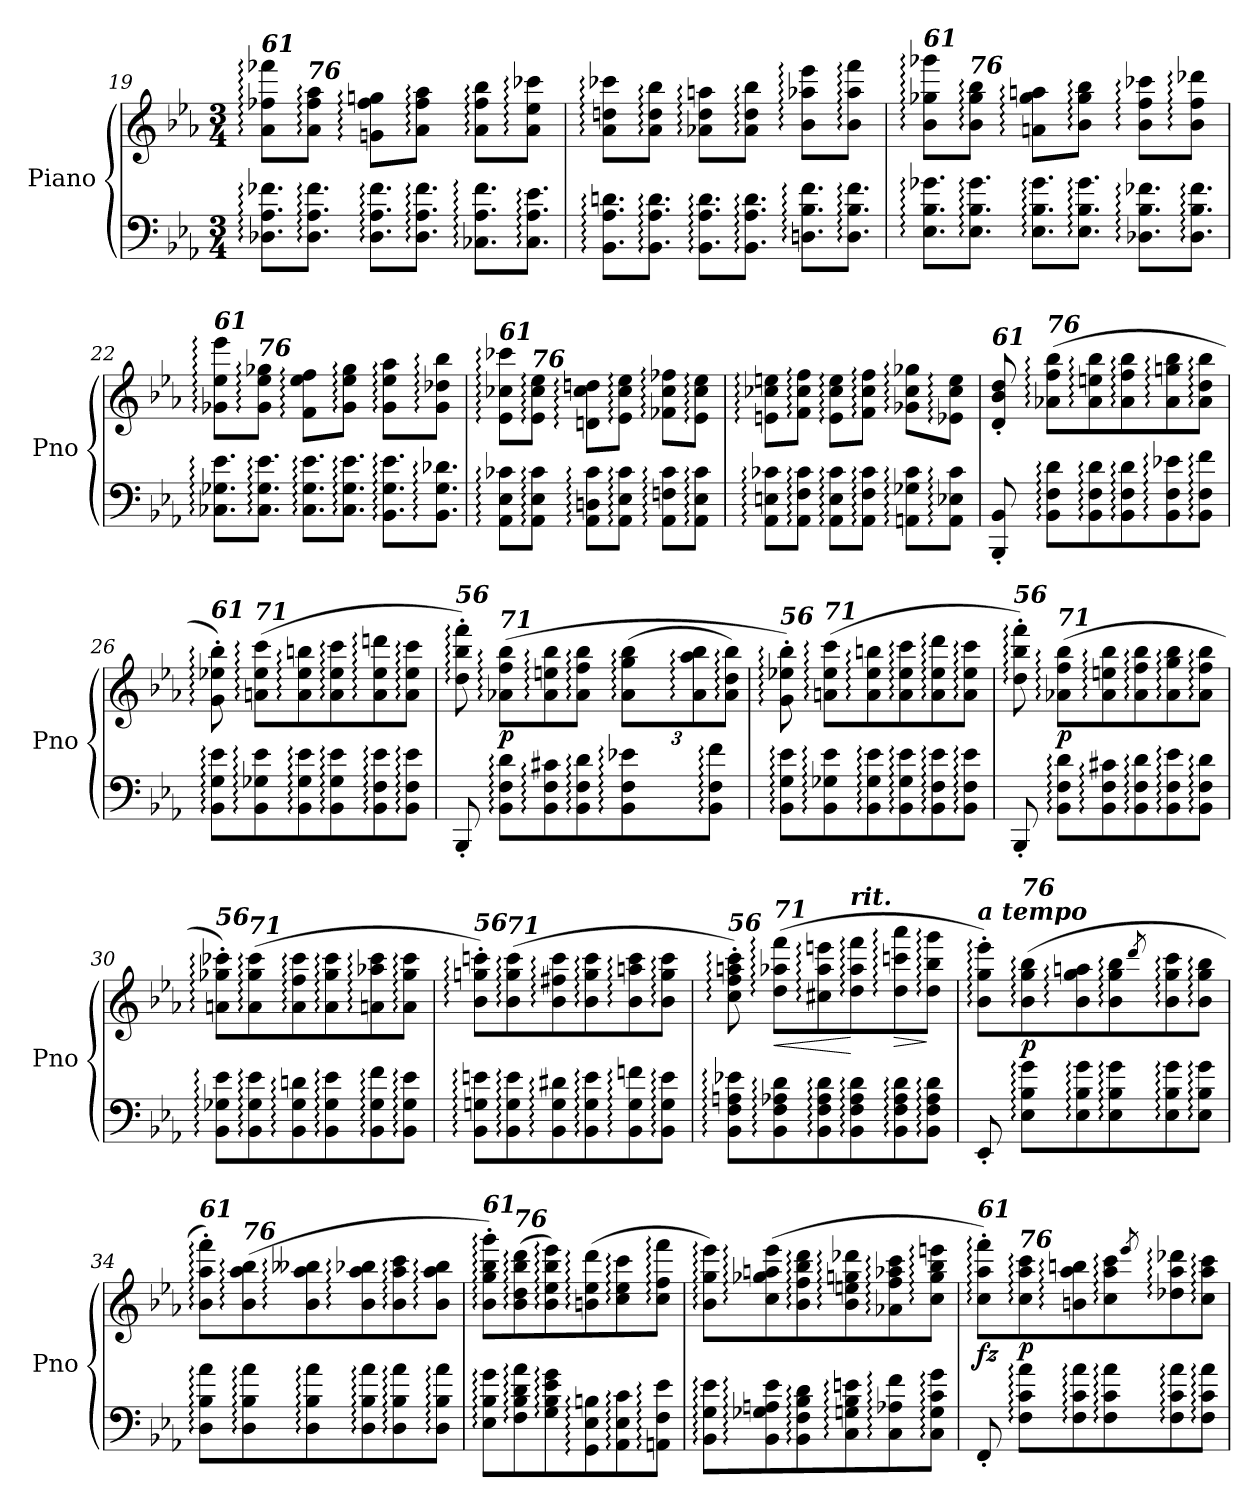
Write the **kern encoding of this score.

**kern	**kern	**dynam
*part1	*part1	*part1
*staff2	*staff1	*staff1/2
*I"Piano	*	*
*I'Pno	*	*
!!LO:LB:g=z
*clefF4	*clefG2	*
*k[b-e-a-]	*k[b-e-a-]	*
*M3/4	*M3/4	*
*Xtuplet	*	*
=19	=19	=19
!	!LO:TX:a:Bi:t=61	!
12.D-X\: 12.A-\: 12.f-X\:L	8a-\: 8ff-X\: 8fff-X\:L	.
!	!LO:TX:a:Bi:t=76	!
12.D-\: 12.A-\: 12.f-\:J	8a-\: 8ff-\: 8aa-\:J	.
12.D-\: 12.A-\: 12.f-\:L	8gn\: 8ff-\: 8ggn\:L	.
12.D-\: 12.A-\: 12.f-\:J	8a-\: 8ff-\: 8aa-\:J	.
12.C-X\: 12.A-\: 12.f-\:L	8a-\: 8ff-\: 8bb-\:L	.
12.C-\: 12.A-\: 12.e-\:J	8a-\: 8ee-\: 8ccc-X\:J	.
=20	=20	=20
12.BB-\: 12.A-\: 12.dn\:L	8a-\: 8ddn\: 8ccc-X\:L	.
12.BB-\: 12.A-\: 12.d\:J	8a-\: 8dd\: 8bb-\:J	.
12.BB-\: 12.A-\: 12.d\:L	8a-X\: 8dd\: 8aan\:L	.
12.BB-\: 12.A-\: 12.d\:J	8a-\: 8dd\: 8bb-\:J	.
12.Dn\: 12.B-\: 12.f\:L	8b-\: 8aa-X\: 8eee-\:L	.
12.D\: 12.B-\: 12.f\:J	8b-\: 8aa-\: 8fff\:J	.
=21	=21	=21
!	!LO:TX:a:Bi:t=61	!
!	!	!LO:DY:b=2
12.E-\: 12.B-\: 12.g-X\:L	8b-\: 8gg-X\: 8ggg-X\:L	other-dynamics
!	!LO:TX:a:Bi:t=76	!
12.E-\: 12.B-\: 12.g-\:J	8b-\: 8gg-\: 8bb-\:J	.
12.E-\: 12.B-\: 12.g-\:L	8an\: 8gg-\: 8aan\:L	.
12.E-\: 12.B-\: 12.g-\:J	8b-\: 8gg-\: 8bb-\:J	.
12.D-X\: 12.B-\: 12.f-X\:L	8b-\: 8ff\: 8ccc-X\:L	.
12.D-\: 12.B-\: 12.f-\:J	8b-\: 8ff\: 8ddd-X\:J	.
!!LO:LB:g=z
=22	=22	=22
!	!LO:TX:a:Bi:t=61	!
!	!	!LO:DY:b=2
12.C-X\: 12.G-X\: 12.e-\:L	8g-X\: 8ee-\: 8eee-\:L	other-dynamics
!	!LO:TX:a:Bi:t=76	!
12.C-\: 12.G-\: 12.e-\:J	8g-\: 8ee-\: 8gg-X\:J	.
12.C-\: 12.G-\: 12.e-\:L	8f\: 8ee-\: 8ff\:L	.
12.C-\: 12.G-\: 12.e-\:J	8g-\: 8ee-\: 8gg-\:J	.
12.BB-\: 12.G-\: 12.e-\:L	8g-\: 8ee-\: 8aa-\:L	.
12.BB-\: 12.G-\: 12.d-X\:J	8g-\: 8dd-X\: 8bb-\:J	.
=23	=23	=23
!	!LO:TX:a:Bi:t=61	!
8AA-\: 8E-\: 8c-X\:L	8e-\: 8cc-X\: 8ccc-X\:L	.
!	!LO:TX:a:Bi:t=76	!
8AA-\: 8E-\: 8c-\:J	8e-\: 8cc-\: 8ee-\:J	.
8AA-\: 8Dn\: 8c-\:L	8dn\: 8cc-\: 8ddn\:L	.
8AA-\: 8E-\: 8c-\:J	8e-\: 8cc-\: 8ee-\:J	.
8AA-\: 8Fn\: 8c-\:L	8f-X\: 8cc-\: 8ff-X\:L	.
8AA-\: 8E-\: 8c-\:J	8e-\: 8cc-\: 8ee-\:J	.
=24	=24	=24
8AA-\: 8En\: 8c-X\:L	8en\: 8cc-X\: 8een\:L	.
8AA-\: 8F\: 8c-\:J	8f\: 8cc-\: 8ff\:J	.
8AA-\: 8E\: 8c-\:L	8e\: 8cc-\: 8ee\:L	.
8AA-\: 8F\: 8c-\:J	8f\: 8cc-\: 8ff\:J	.
8AAn\: 8G-X\: 8c-\:L	8g-X\: 8cc-\: 8gg-X\:L	.
8AA\: 8E-X\: 8c-\:J	8e-X\: 8cc-\: 8ee\:J	.
!!LO:LB:g=z
=25	=25	=25
!	!LO:TX:a:Bi:t=61	!
8BBB-/' 8BB-/'	8d/' 8b-/' 8dd/'	.
!	!LO:TX:a:Bi:t=76	!
!	!	!LO:DY:b
8BB-\: 8F\: 8d\:L	(>8a-X\: 8ff\: 8bb-\:L	other-dynamics
8BB-\: 8F\: 8d\:	8a-\: 8een\: 8bb-\:	.
8BB-\: 8F\: 8d\:	8a-\: 8ff\: 8bb-\:	.
8BB-\: 8F\: 8e-X\:	8a-\: 8ggn\: 8bb-\:	.
8BB-\: 8F\: 8f\:J	8a-\: 8dd\: 8bb-\:J	.
=26	=26	=26
!	!LO:TX:a:Bi:t=61	!
!	!	!LO:DY:b
8BB-\: 8G\: 8e-\:L	8g\:' 8ee-X\:' 8bb-\:')	other-dynamics
!	!LO:TX:a:Bi:t=71	!
8BB-\: 8G-X\: 8e-\:	(>8an\: 8ee-\: 8ccc\:L	.
8BB-\: 8G-\: 8e-\:	8a\: 8ee-\: 8bbn\:	.
8BB-\: 8G-\: 8e-\:	8a\: 8ee-\: 8ccc\:	.
8BB-\: 8F\: 8e-\:	8a\: 8ee-\: 8dddn\:	.
8BB-\: 8F\: 8e-\:J	8a\: 8ee-\: 8ccc\:J	.
=27	=27	=27
!	!LO:TX:a:Bi:t=56	!
8BBB-'/	8dd\:' 8bb-\:' 8fff\:')	.
!	!LO:TX:a:Bi:t=71	!
!	!	!LO:DY:b
8BB-\: 8F\: 8d\:L	(>8a-X\: 8ff\: 8bb-\:L	p
8BB-\: 8F\: 8c#X\:	8a-\: 8een\: 8bb-\:	.
8BB-\: 8F\: 8d\:	8a-\: 8ff\: 8bb-\:J	.
*	*Xbrackettup	*
8BB-\: 8F\: 8e-X\:	(>12a-\: 12gg\: 12bb-\:L	.
.	12a-\: 12aa-\: 12bb-\:	.
8BB-\: 8F\: 8f\:J	.	.
.	12a-\: 12dd\: 12bb-\:J)	.
!!LO:PB:g=z
=28	=28	=28
!	!LO:TX:a:Bi:t=56	!
8BB-\: 8G\: 8e-\:L	8g\:' 8ee-X\:' 8bb-\:')	.
!	!LO:TX:a:Bi:t=71	!
!	!	!LO:DY:b
8BB-\: 8G-X\: 8e-\:	(>8an\: 8ee-\: 8ccc\:L	other-dynamics
8BB-\: 8G-\: 8e-\:	8a\: 8ee-\: 8bbn\:	.
8BB-\: 8G-\: 8e-\:	8a\: 8ee-\: 8ccc\:	.
8BB-\: 8F\: 8e-\:	8a\: 8ee-\: 8ddd\:	.
8BB-\: 8F\: 8e-\:J	8a\: 8ee-\: 8ccc\:J	.
!!LO:LB:g=z
=29	=29	=29
!	!LO:TX:a:Bi:t=56	!
8BBB-'/	8dd\:' 8bb-\:' 8fff\:')	.
!	!LO:TX:a:Bi:t=71	!
!	!	!LO:DY:b
8BB-\: 8F\: 8d\:L	(>8a-X\: 8ff\: 8bb-\:L	p
8BB-\: 8F\: 8c#X\:	8a-\: 8een\: 8bb-\:	.
8BB-\: 8F\: 8d\:	8a-\: 8ff\: 8bb-\:	.
8BB-\: 8F\: 8e-\:	8a-\: 8gg\: 8bb-\:	.
!	!	!LO:DY:b
8BB-\: 8F\: 8d\:J	8a-\: 8ff\: 8bb-\:J	other-dynamics
=30	=30	=30
!	!LO:TX:a:Bi:t=56	!
8BB-\: 8G-X\: 8e-\:L	8an\:' 8gg-X\:' 8ccc-X\:'L)	.
!	!LO:TX:a:Bi:t=71	!
8BB-\: 8G-\: 8e-\:	(>8a\: 8gg-\: 8ccc-\:	.
8BB-\: 8G-\: 8dn\:	8a\: 8ff\: 8ccc-\:	.
8BB-\: 8G-\: 8e-\:	8a\: 8gg-\: 8ccc-\:	.
8BB-\: 8G-\: 8f\:	8an\: 8aa-X\: 8ccc-\:	.
8BB-\: 8G-\: 8e-\:J	8a\: 8gg-\: 8ccc-\:J	.
=31	=31	=31
!	!LO:TX:a:Bi:t=56	!
8BB-\: 8Gn\: 8en\:L	8b-\:' 8ggn\:' 8cccn\:'L)	.
!	!LO:TX:a:Bi:t=71	!
8BB-\: 8G\: 8e\:	(>8b-\: 8gg\: 8ccc\:	.
8BB-\: 8G\: 8d#X\:	8b-\: 8ff#X\: 8ccc\:	.
8BB-\: 8G\: 8e\:	8b-\: 8gg\: 8ccc\:	.
8BB-\: 8G\: 8fn\:	8b-\: 8aan\: 8ccc\:	.
8BB-\: 8G\: 8e\:J	8b-\: 8gg\: 8ccc\:J	.
!!LO:LB:g=z
=32	=32	=32
!	!LO:TX:a:Bi:t=56	!
8BB-\: 8F\: 8An\: 8e-X\:L	8cc\:' 8ff\:' 8aan\:' 8ccc\:')	.
!	!LO:TX:a:Bi:t=71	!
!	!	!LO:HP:b
8BB-\: 8F\: 8A-X\: 8d\:	(>8dd\: 8aa-X\: 8fff\:L	<
8BB-\: 8F\: 8A-\: 8d\:	8cc#X\: 8aa-\: 8eeen\:	.
!	!LO:TX:a:Bi:t=rit.	!
8BB-\: 8F\: 8A-\: 8d\:	8dd\: 8aa-\: 8fff\:	[
!	!	!LO:HP:b
8BB-\: 8F\: 8A-\: 8d\:	8dd\: 8cccn\: 8aaa-\:	>
8BB-\: 8F\: 8A-\: 8d\:J	8dd\: 8bb-\: 8ggg\:J	]
!!LO:LB:g=z
=33	=33	=33
!	!LO:TX:a:Bi:t=a tempo	!
8EE-'/	8b-\:' 8gg\:' 8eee-\:'L)	.
!	!LO:TX:a:Bi:t=76	!
!	!	!LO:DY:b
8E-\: 8B-\: 8g\:L	(>8b-\: 8gg\: 8bb-\:	p
8E-\: 8B-\: 8g\:	8b-\: 8gg\: 8aan\:	.
8E-\: 8B-\: 8g\:	8b-\: 8gg\: 8bb-\:	.
.	8qddd/	.
8E-\: 8B-\: 8g\:	8b-\: 8gg\: 8ccc\:	.
8E-\: 8B-\: 8g\:J	8b-\: 8gg\: 8bb-\:J	.
=34	=34	=34
!	!LO:TX:a:Bi:t=61	!
8D\: 8B-\: 8a-\:L	8b-\:' 8aa-\:' 8fff\:'L)	.
!	!LO:TX:a:Bi:t=76	!
8D\: 8B-\: 8a-\:	(>8b-\: 8aa-\: 8bb-\:	.
8D\: 8B-\: 8a-\:	8b-\: 8aa-\: 8bb--X\:	.
8D\: 8B-\: 8a-\:	8b-\: 8aa-\: 8bb-X\:	.
8D\: 8B-\: 8a-\:	8b-\: 8aa-\: 8ccc\:	.
8D\: 8B-\: 8a-\:J	8b-\: 8aa-\: 8bb-\:J	.
=35	=35	=35
!	!LO:TX:a:Bi:t=61	!
8E-\: 8B-\: 8g\:L	8b-\:' 8gg\:' 8bb-\:' 8ggg\:'L)	.
!	!LO:TX:a:Bi:t=76	!
8F\: 8B-\: 8d\: 8a-\:	(>8b-\: 8dd\: 8bb-\: 8ddd\:	.
8G\: 8B-\: 8e-\: 8g\:	8b-\: 8ee-\: 8bb-\: 8eee-\:)	.
8GG\: 8E-\: 8Bn\:	(>8bn\: 8ee-\: 8ddd\:	.
8AA-\: 8E-\: 8c\:	8cc\: 8ee-\: 8ccc\:	.
8AAn\: 8F\: 8e-\:J	8cc\: 8ff\: 8fff\:J	.
!!LO:LB:g=z
=36	=36	=36
8BB-\: 8G\: 8e-\:L	8b-\: 8gg\: 8eee-\:L)	.
8BB-\: 8G-X\: 8An\: 8e-\:	(>8cc\: 8gg-X\: 8aan\: 8eee-\:	.
8BB-\: 8F\: 8B-\: 8d\:	8b-\: 8ff\: 8bb-\: 8ddd\:	.
8C\: 8Gn\: 8B-\: 8en\:	8b-\: 8een\: 8ggn\: 8ddd-X\:	.
8C\: 8A-X\: 8f\:	8a-X\: 8ff\: 8aa-X\: 8ccc\:	.
8C\: 8G\: 8c\: 8g\:J	8cc\: 8gg\: 8bb-\: 8eeen\:J	.
=37	=37	=37
!	!LO:TX:a:Bi:t=61	!
!	!	!LO:DY:b
8FF'/	8cc\:' 8aa-\:' 8fff\:'L)	fz
!	!LO:TX:a:Bi:t=76	!
!	!	!LO:DY:b
8F\: 8c\: 8a-\:L	8cc\: 8aa-\: 8ccc\:	p
8F\: 8c\: 8a-\:	8bn\: 8aa-\: 8bbn\:	.
8F\: 8c\: 8a-\:	8cc\: 8aa-\: 8ccc\:	.
.	8qeee-/	.
8F\: 8c\: 8a-\:	8dd-X\: 8aa-\: 8ddd-X\:	.
8F\: 8c\: 8a-\:J	8cc\: 8aa-\: 8ccc\:J	.
=	=	=
*-	*-	*-
